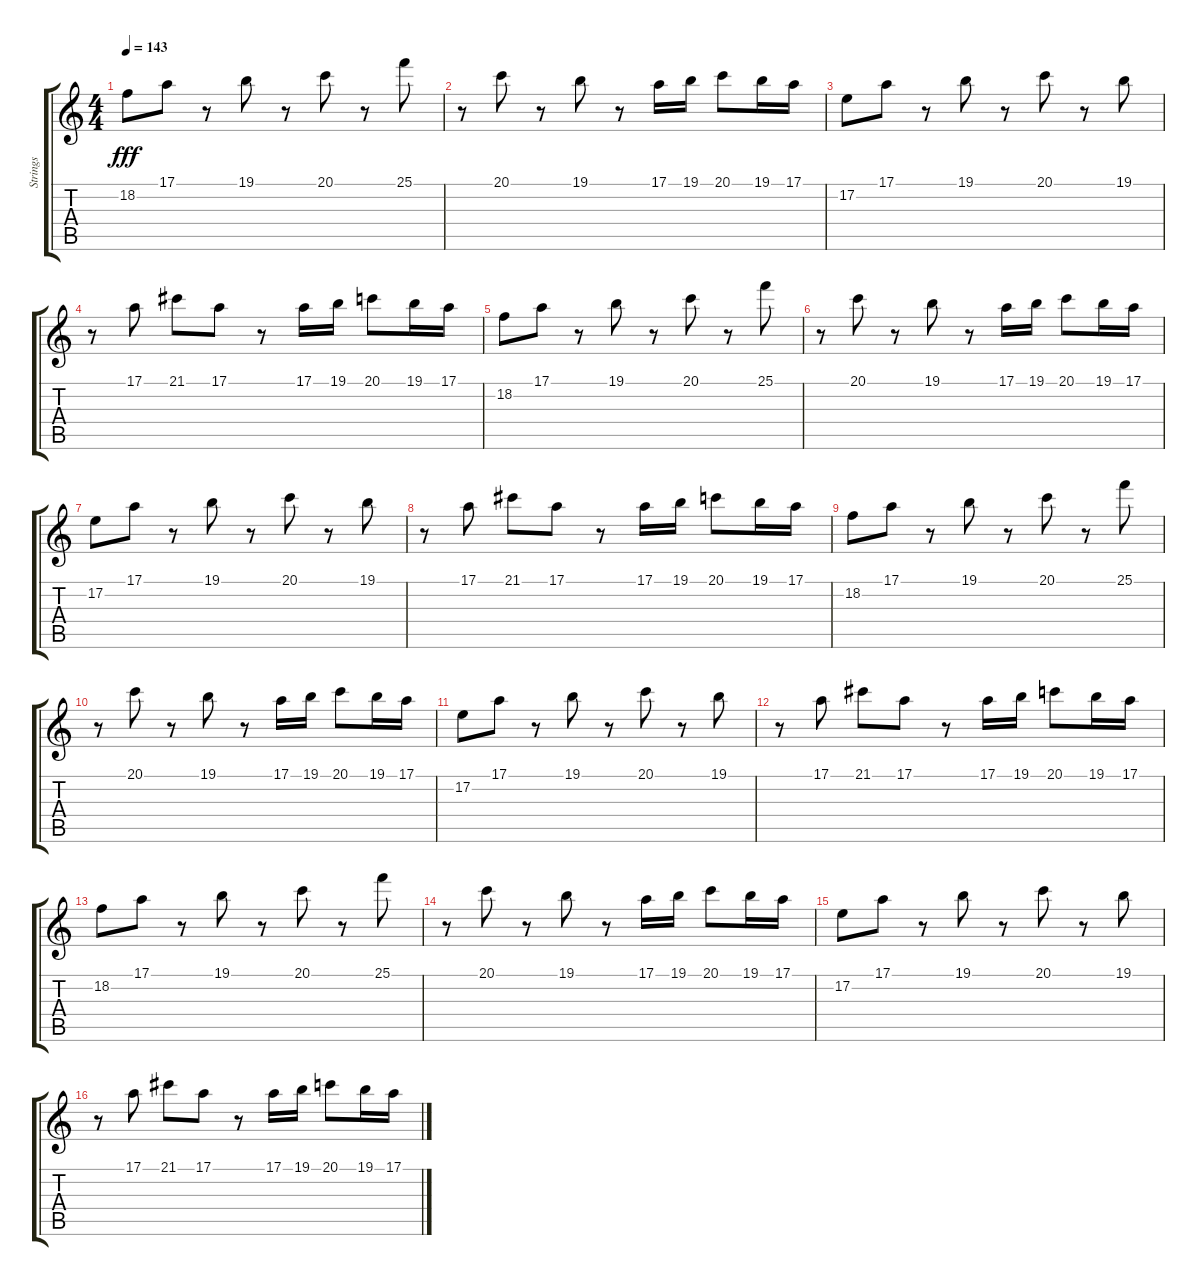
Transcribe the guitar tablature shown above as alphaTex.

\track ("Strings" "Strings") {instrument stringensemble2}
\staff {score tabs}
\tuning (E4 B3 G3 D3 A2 E2) {hide}
\ts (4 4)
\tempo 143
\clef g2
\ks c
18.2.8{dy fff} 17.1.8 r.8 19.1.8 r.8 20.1.8 r.8 25.1.8 |
r.8 20.1.8 r.8 19.1.8 r.8 17.1.16 19.1.16 20.1.8 19.1.16 17.1.16 |
17.2.8 17.1.8 r.8 19.1.8 r.8 20.1.8 r.8 19.1.8 |
r.8 17.1.8 21.1.8 17.1.8 r.8 17.1.16 19.1.16 20.1.8 19.1.16 17.1.16 |
18.2.8 17.1.8 r.8 19.1.8 r.8 20.1.8 r.8 25.1.8 |
r.8 20.1.8 r.8 19.1.8 r.8 17.1.16 19.1.16 20.1.8 19.1.16 17.1.16 |
17.2.8 17.1.8 r.8 19.1.8 r.8 20.1.8 r.8 19.1.8 |
r.8 17.1.8 21.1.8 17.1.8 r.8 17.1.16 19.1.16 20.1.8 19.1.16 17.1.16 |
18.2.8 17.1.8 r.8 19.1.8 r.8 20.1.8 r.8 25.1.8 |
r.8 20.1.8 r.8 19.1.8 r.8 17.1.16 19.1.16 20.1.8 19.1.16 17.1.16 |
17.2.8 17.1.8 r.8 19.1.8 r.8 20.1.8 r.8 19.1.8 |
r.8 17.1.8 21.1.8 17.1.8 r.8 17.1.16 19.1.16 20.1.8 19.1.16 17.1.16 |
18.2.8 17.1.8 r.8 19.1.8 r.8 20.1.8 r.8 25.1.8 |
r.8 20.1.8 r.8 19.1.8 r.8 17.1.16 19.1.16 20.1.8 19.1.16 17.1.16 |
17.2.8 17.1.8 r.8 19.1.8 r.8 20.1.8 r.8 19.1.8 |
r.8 17.1.8 21.1.8 17.1.8 r.8 17.1.16 19.1.16 20.1.8 19.1.16 17.1.16
